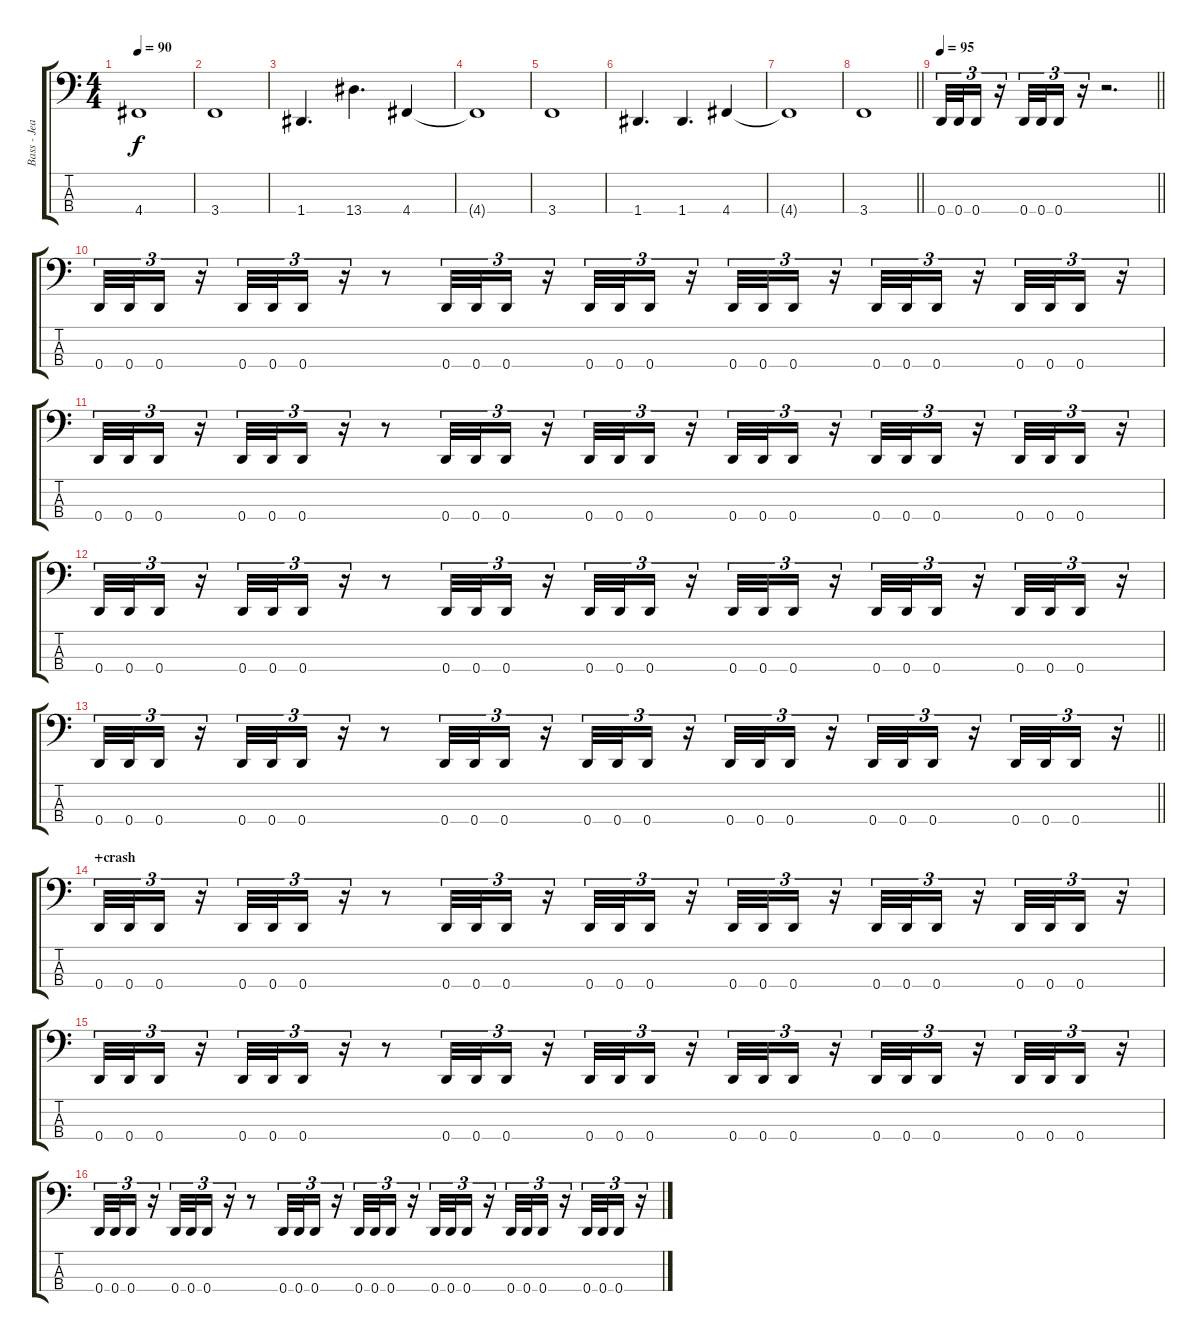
\track ("Bass - Jean Michel Labadie" "Bass - Jea") {instrument electricbasspick}
\staff {score tabs}
\tuning (F2 C2 G1 D1) {hide}
\ts (4 4)
\tempo 90
\clef f4
\ks c
4.4{t}.1{dy f} |
3.4.1 |
1.4.4{d} 13.4.4{d} 4.4.4 |
4.4{t}.1 |
3.4.1 |
1.4.4{d} 1.4.4{d} 4.4.4 |
4.4{t}.1 |
\barLineRight lightlight
3.4.1 |
\section ("" "")
\tempo 95
\barLineRight lightlight
0.4.32{tu (3 2)} 0.4.32{tu (3 2)} 0.4.16{tu (3 2)} r.16{tu (3 2)} 0.4.32{tu (3 2)} 0.4.32{tu (3 2)} 0.4.16{tu (3 2)} r.16{tu (3 2)} r.2{d} |
\section ("" "")
0.4.32{tu (3 2)} 0.4.32{tu (3 2)} 0.4.16{tu (3 2)} r.16{tu (3 2)} 0.4.32{tu (3 2)} 0.4.32{tu (3 2)} 0.4.16{tu (3 2)} r.16{tu (3 2)} r.8 0.4.32{tu (3 2)} 0.4.32{tu (3 2)} 0.4.16{tu (3 2)} r.16{tu (3 2)} 0.4.32{tu (3 2)} 0.4.32{tu (3 2)} 0.4.16{tu (3 2)} r.16{tu (3 2)} 0.4.32{tu (3 2)} 0.4.32{tu (3 2)} 0.4.16{tu (3 2)} r.16{tu (3 2)} 0.4.32{tu (3 2)} 0.4.32{tu (3 2)} 0.4.16{tu (3 2)} r.16{tu (3 2)} 0.4.32{tu (3 2)} 0.4.32{tu (3 2)} 0.4.16{tu (3 2)} r.16{tu (3 2)} |
0.4.32{tu (3 2)} 0.4.32{tu (3 2)} 0.4.16{tu (3 2)} r.16{tu (3 2)} 0.4.32{tu (3 2)} 0.4.32{tu (3 2)} 0.4.16{tu (3 2)} r.16{tu (3 2)} r.8 0.4.32{tu (3 2)} 0.4.32{tu (3 2)} 0.4.16{tu (3 2)} r.16{tu (3 2)} 0.4.32{tu (3 2)} 0.4.32{tu (3 2)} 0.4.16{tu (3 2)} r.16{tu (3 2)} 0.4.32{tu (3 2)} 0.4.32{tu (3 2)} 0.4.16{tu (3 2)} r.16{tu (3 2)} 0.4.32{tu (3 2)} 0.4.32{tu (3 2)} 0.4.16{tu (3 2)} r.16{tu (3 2)} 0.4.32{tu (3 2)} 0.4.32{tu (3 2)} 0.4.16{tu (3 2)} r.16{tu (3 2)} |
0.4.32{tu (3 2)} 0.4.32{tu (3 2)} 0.4.16{tu (3 2)} r.16{tu (3 2)} 0.4.32{tu (3 2)} 0.4.32{tu (3 2)} 0.4.16{tu (3 2)} r.16{tu (3 2)} r.8 0.4.32{tu (3 2)} 0.4.32{tu (3 2)} 0.4.16{tu (3 2)} r.16{tu (3 2)} 0.4.32{tu (3 2)} 0.4.32{tu (3 2)} 0.4.16{tu (3 2)} r.16{tu (3 2)} 0.4.32{tu (3 2)} 0.4.32{tu (3 2)} 0.4.16{tu (3 2)} r.16{tu (3 2)} 0.4.32{tu (3 2)} 0.4.32{tu (3 2)} 0.4.16{tu (3 2)} r.16{tu (3 2)} 0.4.32{tu (3 2)} 0.4.32{tu (3 2)} 0.4.16{tu (3 2)} r.16{tu (3 2)} |
\barLineRight lightlight
0.4.32{tu (3 2)} 0.4.32{tu (3 2)} 0.4.16{tu (3 2)} r.16{tu (3 2)} 0.4.32{tu (3 2)} 0.4.32{tu (3 2)} 0.4.16{tu (3 2)} r.16{tu (3 2)} r.8 0.4.32{tu (3 2)} 0.4.32{tu (3 2)} 0.4.16{tu (3 2)} r.16{tu (3 2)} 0.4.32{tu (3 2)} 0.4.32{tu (3 2)} 0.4.16{tu (3 2)} r.16{tu (3 2)} 0.4.32{tu (3 2)} 0.4.32{tu (3 2)} 0.4.16{tu (3 2)} r.16{tu (3 2)} 0.4.32{tu (3 2)} 0.4.32{tu (3 2)} 0.4.16{tu (3 2)} r.16{tu (3 2)} 0.4.32{tu (3 2)} 0.4.32{tu (3 2)} 0.4.16{tu (3 2)} r.16{tu (3 2)} |
\section ("" "+crash")
0.4.32{tu (3 2)} 0.4.32{tu (3 2)} 0.4.16{tu (3 2)} r.16{tu (3 2)} 0.4.32{tu (3 2)} 0.4.32{tu (3 2)} 0.4.16{tu (3 2)} r.16{tu (3 2)} r.8 0.4.32{tu (3 2)} 0.4.32{tu (3 2)} 0.4.16{tu (3 2)} r.16{tu (3 2)} 0.4.32{tu (3 2)} 0.4.32{tu (3 2)} 0.4.16{tu (3 2)} r.16{tu (3 2)} 0.4.32{tu (3 2)} 0.4.32{tu (3 2)} 0.4.16{tu (3 2)} r.16{tu (3 2)} 0.4.32{tu (3 2)} 0.4.32{tu (3 2)} 0.4.16{tu (3 2)} r.16{tu (3 2)} 0.4.32{tu (3 2)} 0.4.32{tu (3 2)} 0.4.16{tu (3 2)} r.16{tu (3 2)} |
0.4.32{tu (3 2)} 0.4.32{tu (3 2)} 0.4.16{tu (3 2)} r.16{tu (3 2)} 0.4.32{tu (3 2)} 0.4.32{tu (3 2)} 0.4.16{tu (3 2)} r.16{tu (3 2)} r.8 0.4.32{tu (3 2)} 0.4.32{tu (3 2)} 0.4.16{tu (3 2)} r.16{tu (3 2)} 0.4.32{tu (3 2)} 0.4.32{tu (3 2)} 0.4.16{tu (3 2)} r.16{tu (3 2)} 0.4.32{tu (3 2)} 0.4.32{tu (3 2)} 0.4.16{tu (3 2)} r.16{tu (3 2)} 0.4.32{tu (3 2)} 0.4.32{tu (3 2)} 0.4.16{tu (3 2)} r.16{tu (3 2)} 0.4.32{tu (3 2)} 0.4.32{tu (3 2)} 0.4.16{tu (3 2)} r.16{tu (3 2)} |
0.4.32{tu (3 2)} 0.4.32{tu (3 2)} 0.4.16{tu (3 2)} r.16{tu (3 2)} 0.4.32{tu (3 2)} 0.4.32{tu (3 2)} 0.4.16{tu (3 2)} r.16{tu (3 2)} r.8 0.4.32{tu (3 2)} 0.4.32{tu (3 2)} 0.4.16{tu (3 2)} r.16{tu (3 2)} 0.4.32{tu (3 2)} 0.4.32{tu (3 2)} 0.4.16{tu (3 2)} r.16{tu (3 2)} 0.4.32{tu (3 2)} 0.4.32{tu (3 2)} 0.4.16{tu (3 2)} r.16{tu (3 2)} 0.4.32{tu (3 2)} 0.4.32{tu (3 2)} 0.4.16{tu (3 2)} r.16{tu (3 2)} 0.4.32{tu (3 2)} 0.4.32{tu (3 2)} 0.4.16{tu (3 2)} r.16{tu (3 2)}
